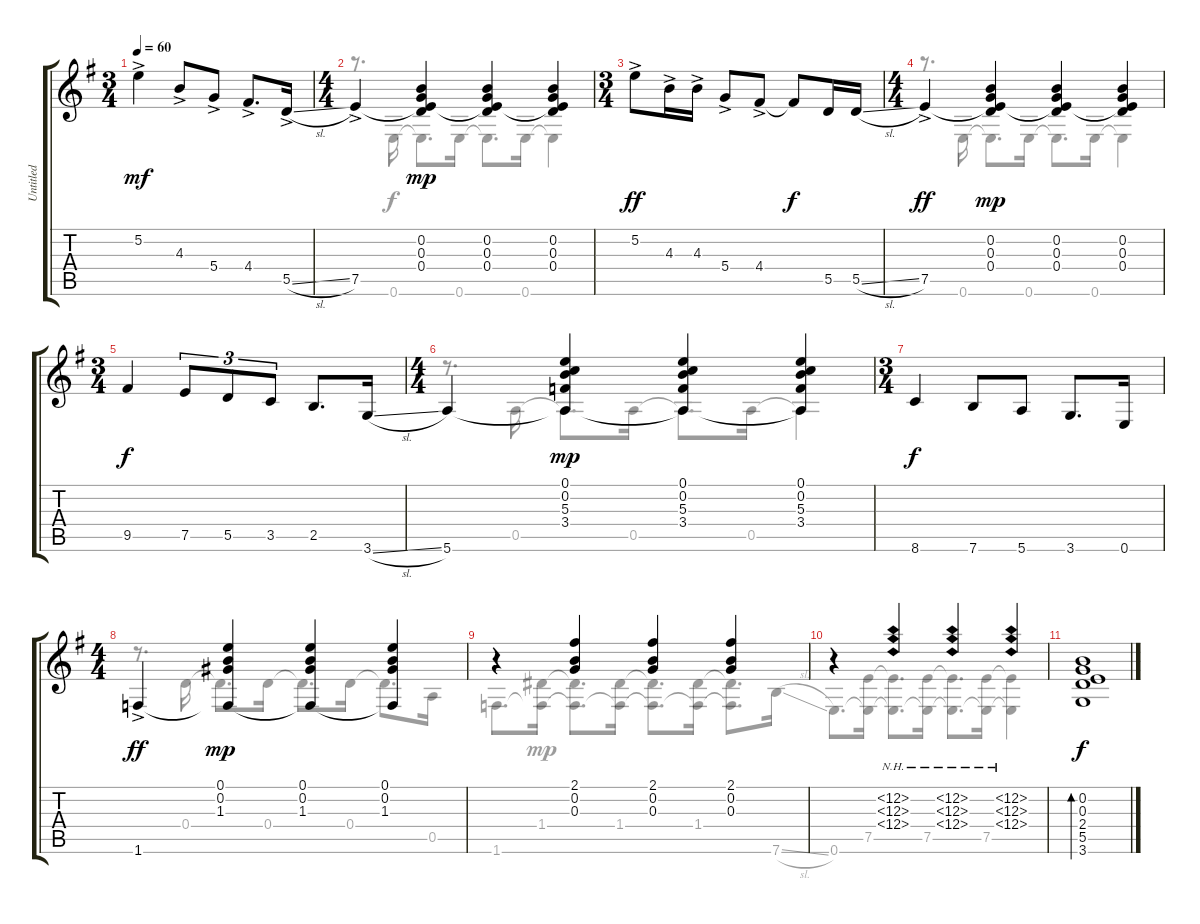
\track ("Untitled" "Untitled") {instrument acousticguitarnylon}
\staff {score tabs}
\tuning (E4 B3 G3 D3 A2 E2) {hide}
\voice
\ts (3 4)
\tempo 60
\clef g2
\ks g
5.2{ac}.4{dy mf} 4.3{ac}.8 5.4{ac}.8 4.4{ac}.8{d} 5.5{sl ac}.16 |
\ts (4 4)
7.5{ac}.4 (0.2 0.3 0.4 7.5{t}).4{dy mp} (0.2 0.3 0.4 7.5{t}).4 (0.2 0.3 0.4 7.5{t}).4 |
\ts (3 4)
5.2{ac}.8{dy ff} 4.3{ac}.16 4.3{ac}.16 5.4{ac}.8 4.4{ac}.8 4.4{t}.8{dy f} 5.5.16 5.5{sl}.16 |
\ts (4 4)
7.5{ac}.4{dy ff} (0.2 0.3 0.4 7.5{t}).4{dy mp} (0.2 0.3 0.4 7.5{t}).4 (0.2 0.3 0.4 7.5{t}).4 |
\ts (3 4)
9.5.4{dy f} 7.5.8{tu (3 2)} 5.5.8{tu (3 2)} 3.5.8{tu (3 2)} 2.5.8{d} 3.6{sl}.16 |
\ts (4 4)
5.6.4 (0.1 0.2 5.3 3.4 5.6{t}).4{dy mp} (0.1 0.2 5.3 3.4 5.6{t}).4 (0.1 0.2 5.3 3.4 5.6{t}).4 |
\ts (3 4)
8.6.4{dy f} 7.6.8 5.6.8 3.6.8{d} 0.6.16 |
\ts (4 4)
1.6{ac}.4{dy ff} (0.1 0.2 1.3 1.6{t}).4{dy mp} (0.1 0.2 1.3 1.6{t}).4 (0.1 0.2 1.3 1.6{t}).4 |
r.4 (2.1 0.2 0.3).4 (2.1 0.2 0.3).4 (2.1 0.2 0.3).4 |
r.4 (12.2{nh} 12.3{nh} 12.4{nh}).4 (12.2{nh} 12.3{nh} 12.4{nh}).4 (12.2{nh} 12.3{nh} 12.4{nh}).4 |
(0.2 0.3 2.4 5.5 3.6).1{bd 30 dy f}
\voice
\clef g2
\ottava regular
\simile none
\ks g
|
r.8{d} 0.6.16 0.6{t}.8{d} 0.6.16 0.6{t}.8{d} 0.6.16 0.6{t}.4 |
|
r.8{d} 0.6.16 0.6{t}.8{d} 0.6.16 0.6{t}.8{d} 0.6.16 0.6{t}.4 |
|
r.8{d} 0.5.16 0.5{t}.8{d} 0.5.16 0.5{t}.8{d} 0.5.16 0.5{t}.4 |
|
r.8{d} 0.4.16 0.4{t}.8{d} 0.4.16 0.4{t}.8{d} 0.4.16 0.4{t}.8{d} 0.5.16{dy f} |
1.6.8{d} (1.4 1.6{t}).16{dy mp} (1.4{t} 1.6{t}).8{d} (1.4 1.6{t}).16 (1.4{t} 1.6{t}).8{d} (1.4 1.6{t}).16 (1.4{t} 1.6{t}).8{d} 7.6{sl}.16 |
0.6.8{d} (7.5 0.6{t}).16 (7.5{t} 0.6{t}).8{d} (7.5 0.6{t}).16 (7.5{t} 0.6{t}).8{d} (7.5 0.6{t}).16 (7.5{t} 0.6{t}).4 |
